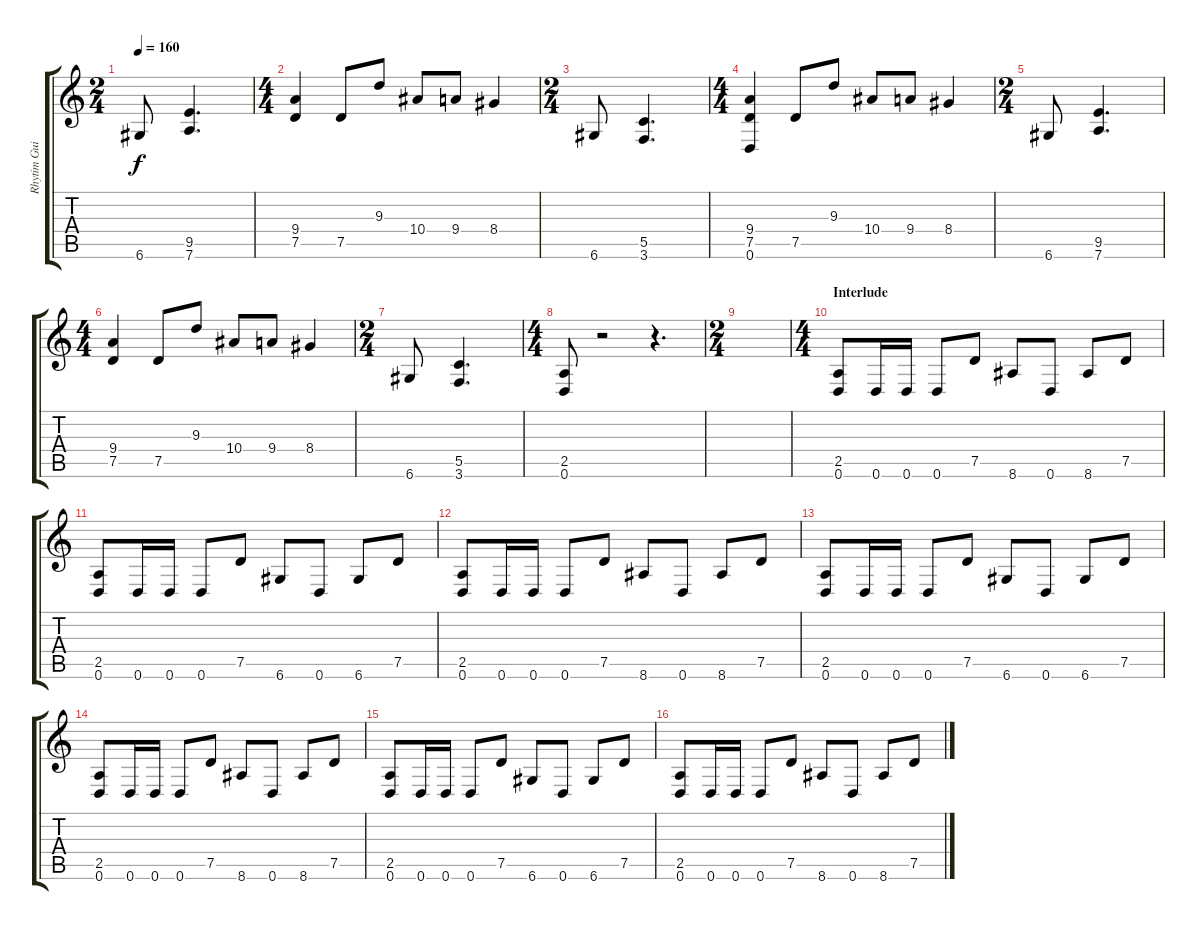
\track ("Rhytim Guitar" "Rhytim Gui") {instrument distortionguitar}
\staff {score tabs}
\tuning (D4 A3 F3 C3 G2 D2) {hide}
\ts (2 4)
\tempo 160
\clef g2
\ks c
6.6.8{dy f} (9.5 7.6).4{d} |
\ts (4 4)
(9.4 7.5).4 7.5.8 9.3.8 10.4.8 9.4.8 8.4.4 |
\ts (2 4)
6.6.8 (5.5 3.6).4{d} |
\ts (4 4)
(9.4 7.5 0.6).4 7.5.8 9.3.8 10.4.8 9.4.8 8.4.4 |
\ts (2 4)
6.6.8 (9.5 7.6).4{d} |
\ts (4 4)
(9.4 7.5).4 7.5.8 9.3.8 10.4.8 9.4.8 8.4.4 |
\ts (2 4)
6.6.8 (5.5 3.6).4{d} |
\ts (4 4)
(2.5 0.6).8 r.2 r.4{d} |
\ts (2 4)
|
\ts (4 4)
\section ("" "Interlude")
(2.5 0.6).8 0.6.16 0.6.16 0.6.8 7.5.8 8.6.8 0.6.8 8.6.8 7.5.8 |
(2.5 0.6).8 0.6.16 0.6.16 0.6.8 7.5.8 6.6.8 0.6.8 6.6.8 7.5.8 |
(2.5 0.6).8 0.6.16 0.6.16 0.6.8 7.5.8 8.6.8 0.6.8 8.6.8 7.5.8 |
(2.5 0.6).8 0.6.16 0.6.16 0.6.8 7.5.8 6.6.8 0.6.8 6.6.8 7.5.8 |
(2.5 0.6).8 0.6.16 0.6.16 0.6.8 7.5.8 8.6.8 0.6.8 8.6.8 7.5.8 |
(2.5 0.6).8 0.6.16 0.6.16 0.6.8 7.5.8 6.6.8 0.6.8 6.6.8 7.5.8 |
(2.5 0.6).8 0.6.16 0.6.16 0.6.8 7.5.8 8.6.8 0.6.8 8.6.8 7.5.8
